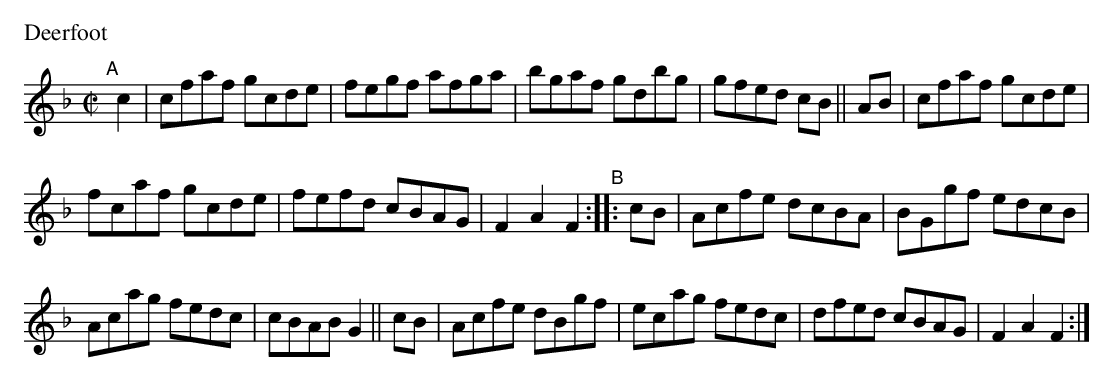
X:1
P: Deerfoot
M: C|
L: 1/8
K: F
"^A"[|]\
c2 | cfaf gcde | fegf afga | bgaf gdbg | gfed cB || AB | cfaf gcde |
fcaf gcde | fefd cBAG | F2A2 F2 "^B":: cB | Acfe dcBA | BGgf edcB |
Acag fedc | cBAB G2 || cB | Acfe dBgf | ecag fedc | dfed cBAG | F2A2 F2 :|
